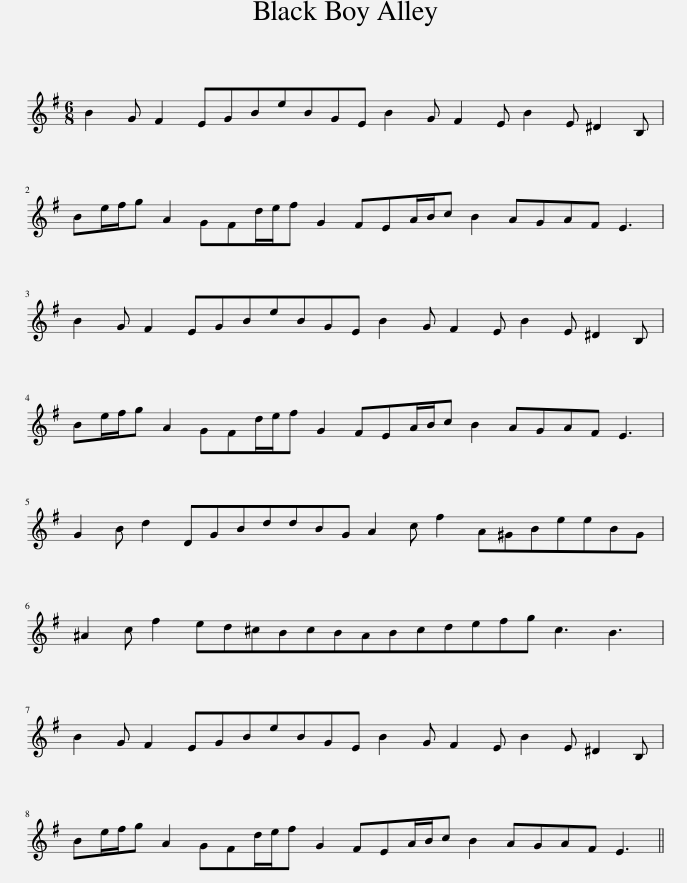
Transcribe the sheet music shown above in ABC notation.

X:1
L:1/8
M:6/8
I:linebreak $
K:Emin
V:1 treble
V:1
 B2 G F2 EGBeBGE B2 G F2 E B2 E ^D2 B, |$ Be/f/g A2 GFd/e/f G2 FEA/B/c B2 AGAF E3 |$ B2 G F2 EGBeBGE B2 G F2 E B2 E ^D2 B, |$ Be/f/g A2 GFd/e/f G2 FEA/B/c B2 AGAF E3 |$ G2 B d2 DGBddBG A2 c f2 A^GBeeBG |$ %5
 ^A2 c f2 ed^cBcBABcdefg c3 B3 |$ B2 G F2 EGBeBGE B2 G F2 E B2 E ^D2 B, |$ Be/f/g A2 GFd/e/f G2 FEA/B/c B2 AGAF E3 || %8
